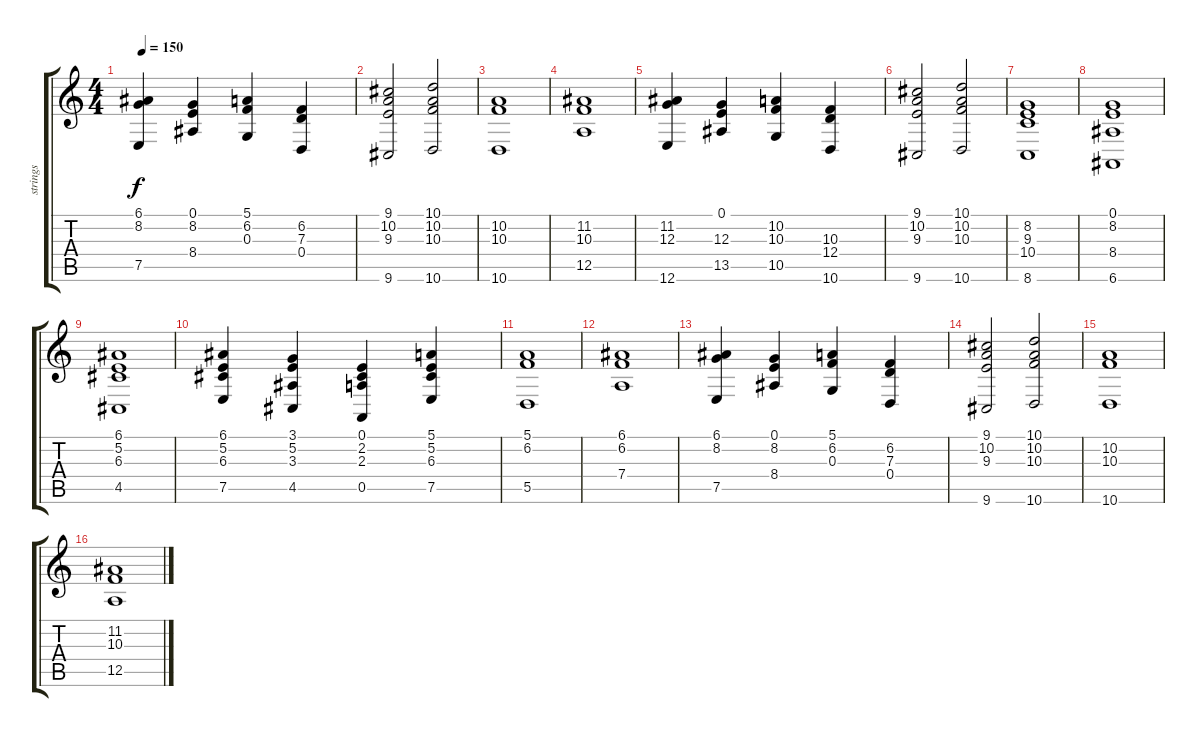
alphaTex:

\track ("strings" "strings") {instrument tremolostrings}
\staff {score tabs}
\tuning (E4 B3 G3 D3 A2 E2) {hide}
\ts (4 4)
\tempo 150
\clef g2
\ks c
(6.1 8.2 7.5).4{dy f} (0.1 8.2 8.4).4 (5.1 6.2 0.3).4 (6.2 7.3 0.4).4 |
(9.1 10.2 9.3 9.6).2 (10.1 10.2 10.3 10.6).2 |
(10.2 10.3 10.6).1 |
(11.2 10.3 12.5).1 |
(11.2 12.3 12.6).4 (0.1 12.3 13.5).4 (10.2 10.3 10.5).4 (10.3 12.4 10.6).4 |
(9.1 10.2 9.3 9.6).2 (10.1 10.2 10.3 10.6).2 |
(8.2 9.3 10.4 8.6).1 |
(0.1 8.2 8.4 6.6).1 |
(6.1 5.2 6.3 4.5).1 |
(6.1 5.2 6.3 7.5).4 (3.1 5.2 3.3 4.5).4 (0.1 2.2 2.3 0.5).4 (5.1 5.2 6.3 7.5).4 |
(5.1 6.2 5.5).1 |
(6.1 6.2 7.4).1 |
(6.1 8.2 7.5).4 (0.1 8.2 8.4).4 (5.1 6.2 0.3).4 (6.2 7.3 0.4).4 |
(9.1 10.2 9.3 9.6).2 (10.1 10.2 10.3 10.6).2 |
(10.2 10.3 10.6).1 |
(11.2 10.3 12.5).1
